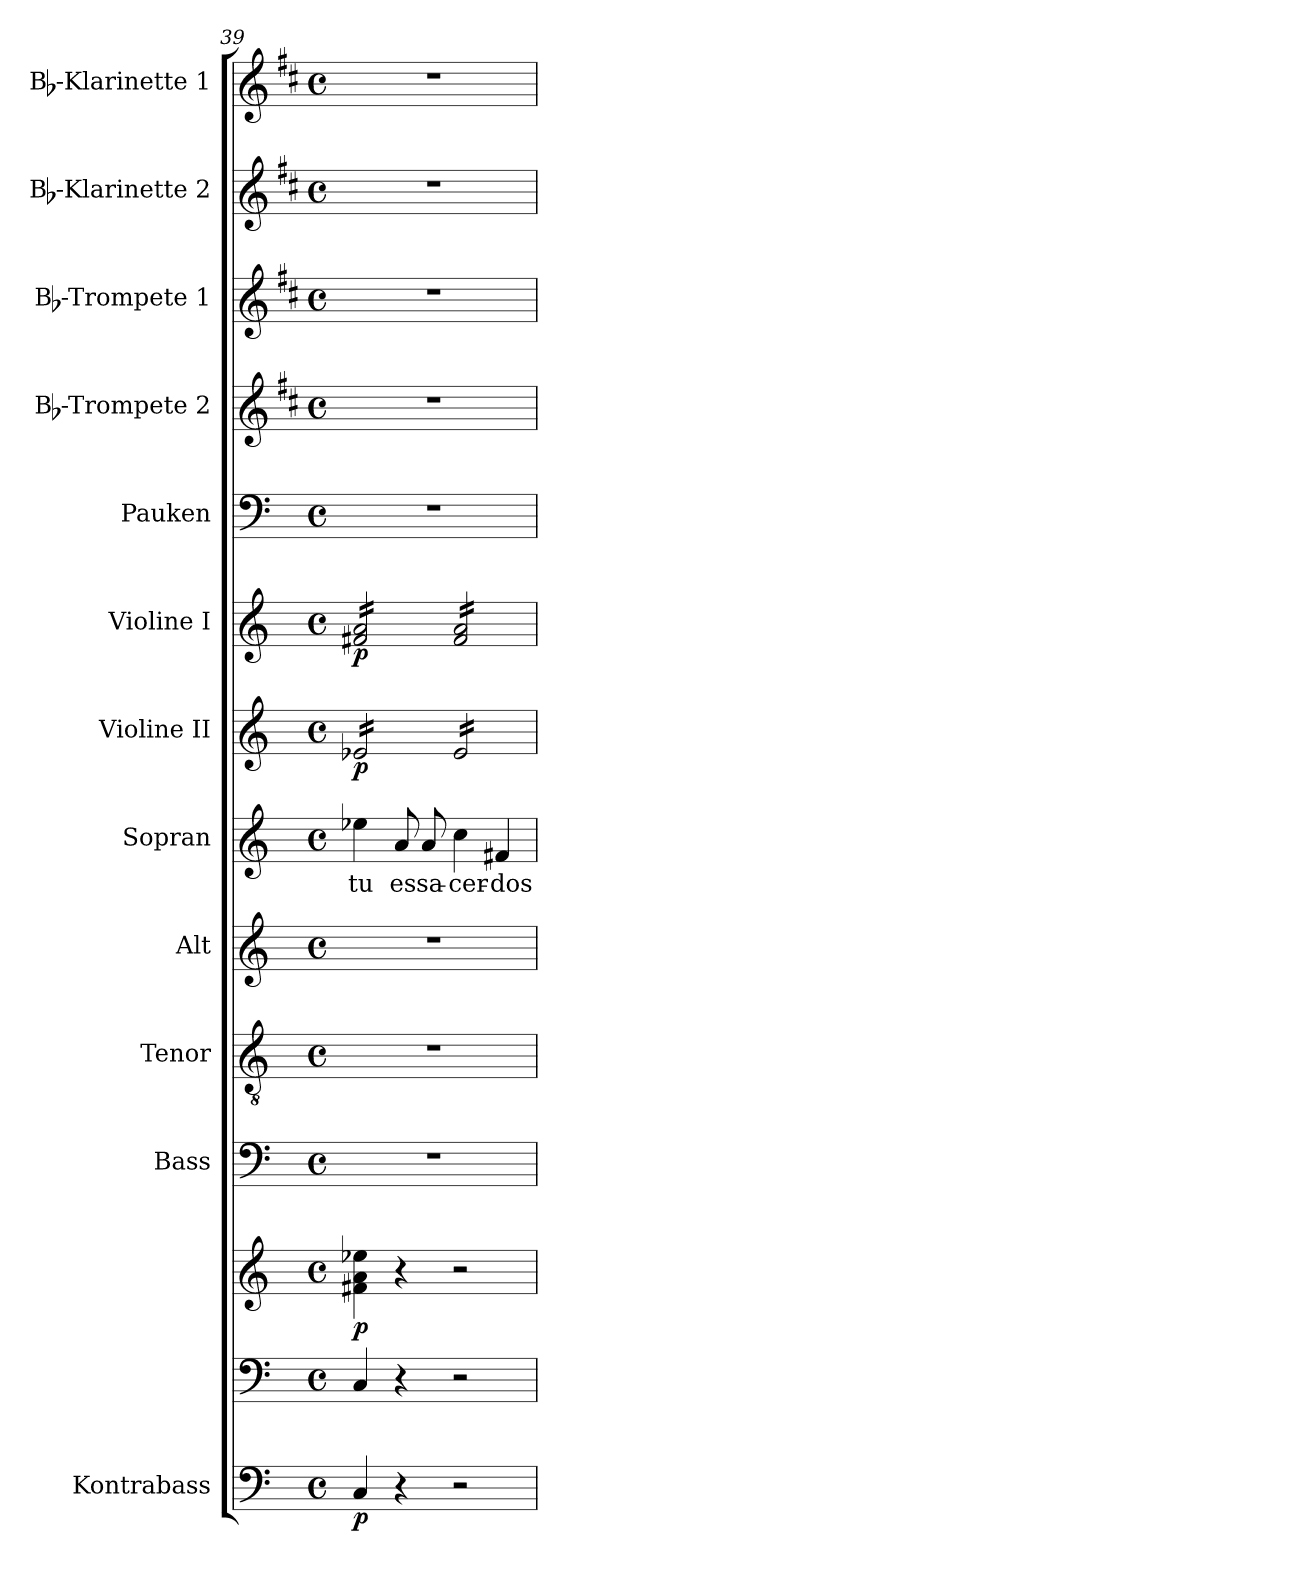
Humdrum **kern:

**kern	**dynam	**kern	**kern	**dynam	**kern	**kern	**kern	**kern	**text	**kern	**dynam	**kern	**dynam	**kern	**kern	**kern	**kern	**kern
*part13	*part13	*part12	*part12	*part12	*part11	*part10	*part9	*part8	*part8	*part7	*part7	*part6	*part6	*part5	*part4	*part3	*part2	*part1
*staff14	*staff14	*staff13	*staff12	*staff12/13	*staff11	*staff10	*staff9	*staff8	*staff8	*staff7	*staff7	*staff6	*staff6	*staff5	*staff4	*staff3	*staff2	*staff1
*I"Kontrabass	*	*	*	*	*I"Bass	*I"Tenor	*I"Alt	*I"Sopran	*	*I"Violine II	*	*I"Violine I	*	*I"Pauken	*I"Bb-Trompete 2	*I"Bb-Trompete 1	*I"Bb-Klarinette 2	*I"Bb-Klarinette 1
*I'Kb.	*	*	*	*	*I'B.	*I'T.	*I'A.	*I'S.	*	*I'Vl. II	*	*I'Vl. I	*	*I'Pk.	*I'Bb Trp. 2	*I'Bb Trp. 1	*I'Bb Kl. 2	*I'Bb Kl. 1
*clefF4	*	*clefF4	*clefG2	*	*clefF4	*clefGv2	*clefG2	*clefG2	*	*clefG2	*	*clefG2	*	*clefF4	*clefG2	*clefG2	*clefG2	*clefG2
*ITrd7c12	*	*	*	*	*	*	*	*	*	*	*	*	*	*	*ITrd1c2	*ITrd1c2	*ITrd1c2	*ITrd1c2
*k[]	*	*k[]	*k[]	*	*k[]	*k[]	*k[]	*k[]	*	*k[]	*	*k[]	*	*k[]	*k[]	*k[]	*k[]	*k[]
*C:	*	*C:	*C:	*	*C:	*C:	*C:	*C:	*	*C:	*	*C:	*	*C:	*C:	*C:	*C:	*C:
*M4/4	*	*M4/4	*M4/4	*	*M4/4	*M4/4	*M4/4	*M4/4	*	*M4/4	*	*M4/4	*	*M4/4	*M4/4	*M4/4	*M4/4	*M4/4
*met(c)	*	*met(c)	*met(c)	*	*met(c)	*met(c)	*met(c)	*met(c)	*	*met(c)	*	*met(c)	*	*met(c)	*met(c)	*met(c)	*met(c)	*met(c)
=39	=39	=39	=39	=39	=39	=39	=39	=39	=39	=39	=39	=39	=39	=39	=39	=39	=39	=39
!	!LO:DY:b	!	!	!LO:DY:b	!	!	!	!	!LO:LY:b	!	!LO:DY:b	!	!LO:DY:b	!	!	!	!	!
*	*	*	*	*	*	*	*	*	*	*tremolo	*	*	*	*	*	*	*	*
*	*	*	*	*	*	*	*	*	*	*	*	*tremolo	*	*	*	*	*	*
4CC/	p	4C/	4f#X\ 4a\ 4ee-X\	p	1r	1r	1r	4ee-X\	tu	16e-X/LL	p	16f#X/ 16a/LL	p	1r	1r	1r	1r	1r
.	.	.	.	.	.	.	.	.	.	16e-X/	.	16f#X/ 16a/	.	.	.	.	.	.
.	.	.	.	.	.	.	.	.	.	16e-X/	.	16f#X/ 16a/	.	.	.	.	.	.
.	.	.	.	.	.	.	.	.	.	16e-X/	.	16f#X/ 16a/	.	.	.	.	.	.
!	!	!	!	!	!	!	!	!	!LO:LY:b	!	!	!	!	!	!	!	!	!
4r	.	4r	4r	.	.	.	.	8a/	es	16e-X/	.	16f#X/ 16a/	.	.	.	.	.	.
.	.	.	.	.	.	.	.	.	.	16e-X/	.	16f#X/ 16a/	.	.	.	.	.	.
!	!	!	!	!	!	!	!	!	!LO:LY:b	!	!	!	!	!	!	!	!	!
.	.	.	.	.	.	.	.	8a/	sa-	16e-X/	.	16f#X/ 16a/	.	.	.	.	.	.
.	.	.	.	.	.	.	.	.	.	16e-X/JJ	.	16f#X/ 16a/JJ	.	.	.	.	.	.
!	!	!	!	!	!	!	!	!	!LO:LY:b	!	!	!	!	!	!	!	!	!
2r	.	2r	2r	.	.	.	.	4cc\	-cer-	16e-/LL	.	16f#/ 16a/LL	.	.	.	.	.	.
.	.	.	.	.	.	.	.	.	.	16e-/	.	16f#/ 16a/	.	.	.	.	.	.
.	.	.	.	.	.	.	.	.	.	16e-/	.	16f#/ 16a/	.	.	.	.	.	.
.	.	.	.	.	.	.	.	.	.	16e-/	.	16f#/ 16a/	.	.	.	.	.	.
!	!	!	!	!	!	!	!	!	!LO:LY:b	!	!	!	!	!	!	!	!	!
.	.	.	.	.	.	.	.	4f#X/	-dos	16e-/	.	16f#/ 16a/	.	.	.	.	.	.
.	.	.	.	.	.	.	.	.	.	16e-/	.	16f#/ 16a/	.	.	.	.	.	.
.	.	.	.	.	.	.	.	.	.	16e-/	.	16f#/ 16a/	.	.	.	.	.	.
.	.	.	.	.	.	.	.	.	.	16e-/JJ	.	16f#/ 16a/JJ	.	.	.	.	.	.
*	*	*	*	*	*	*	*	*	*	*	*	*Xtremolo	*	*	*	*	*	*
*	*	*	*	*	*	*	*	*	*	*Xtremolo	*	*	*	*	*	*	*	*
=	=	=	=	=	=	=	=	=	=	=	=	=	=	=	=	=	=	=
*-	*-	*-	*-	*-	*-	*-	*-	*-	*-	*-	*-	*-	*-	*-	*-	*-	*-	*-
